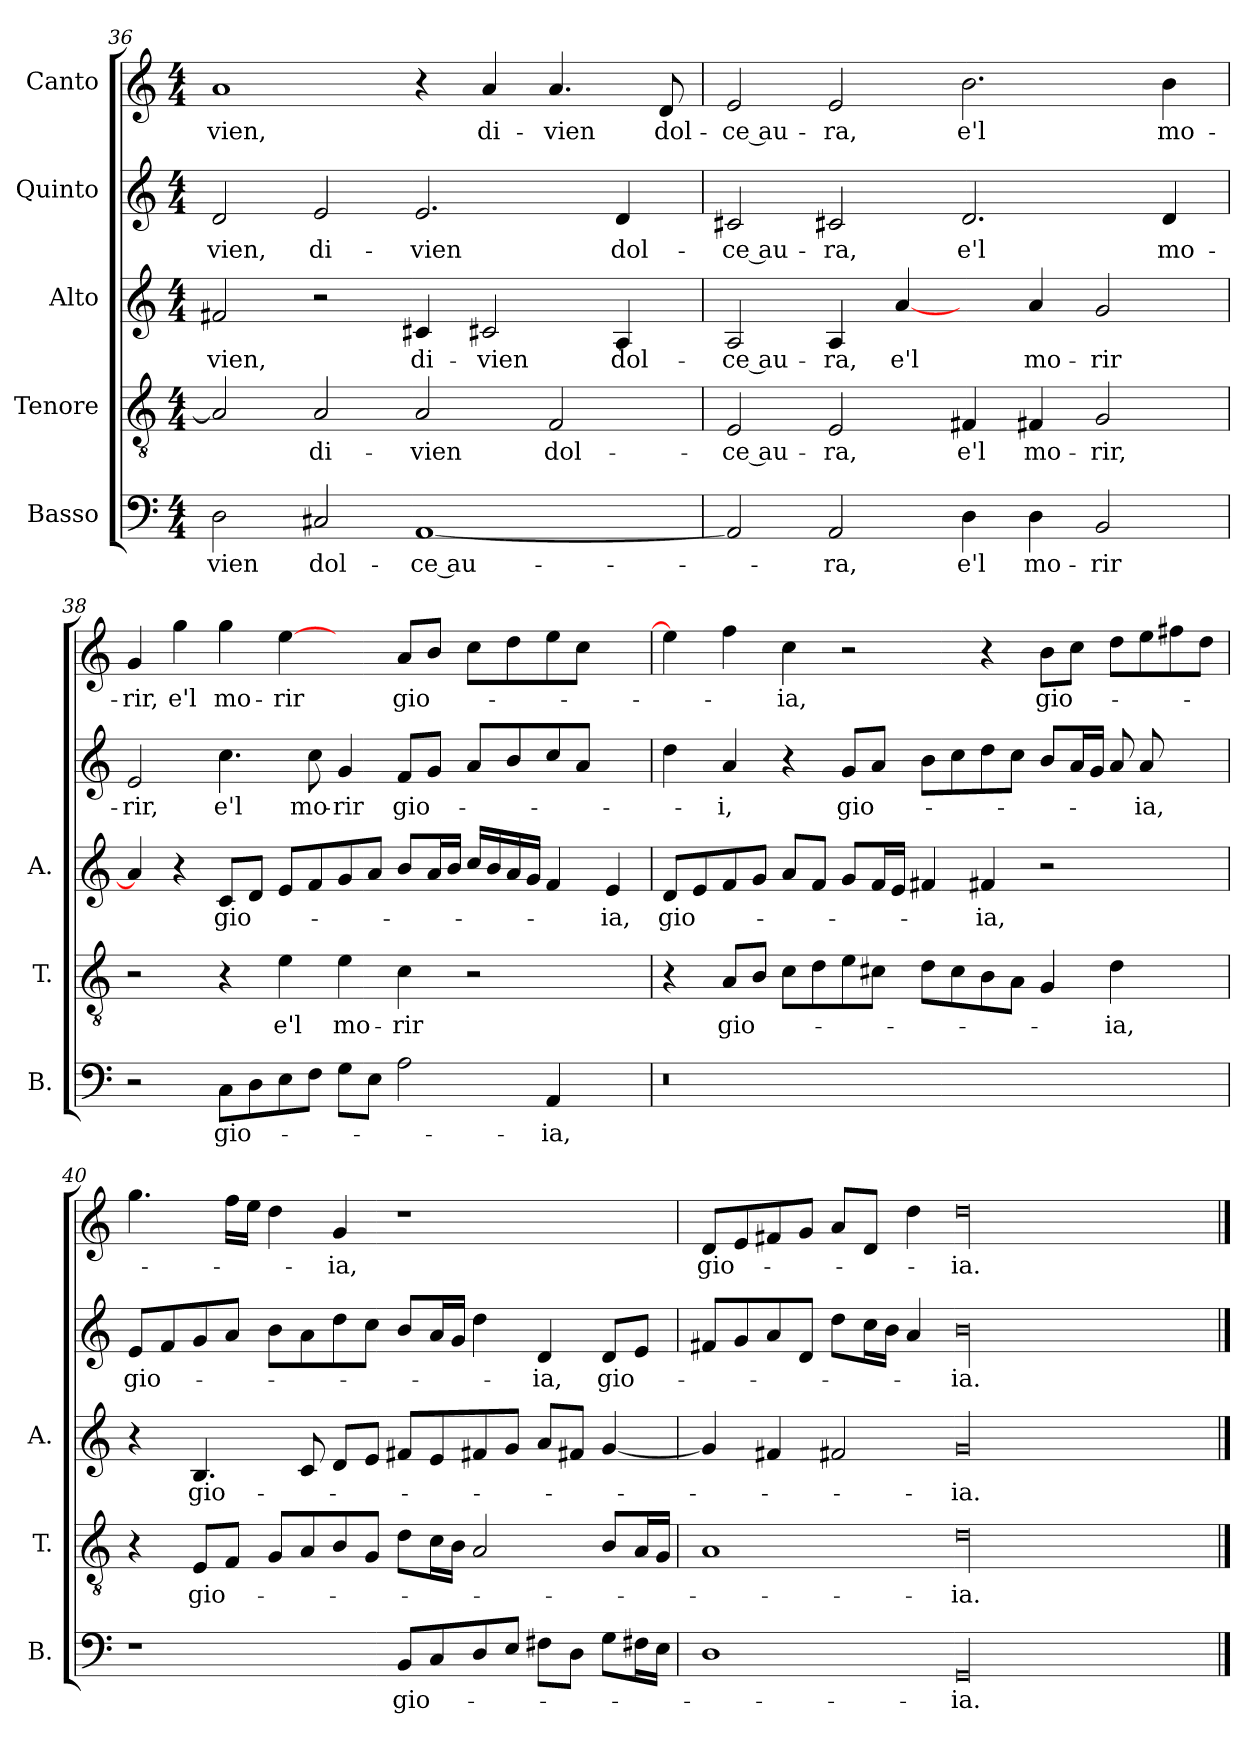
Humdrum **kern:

**kern	**text	**kern	**text	**kern	**text	**kern	**text	**kern	**text
*part5	*part5	*part4	*part4	*part3	*part3	*part2	*part2	*part1	*part1
*staff5	*staff5	*staff4	*staff4	*staff3	*staff3	*staff2	*staff2	*staff1	*staff1
*I"Basso	*	*I"Tenore	*	*I"Alto	*	*I"Quinto	*	*I"Canto	*
*I'B.	*	*I'T.	*	*I'A.	*	*	*	*	*
*clefF4	*	*clefGv2	*	*clefG2	*	*clefG2	*	*clefG2	*
*k[]	*	*k[]	*	*k[]	*	*k[]	*	*k[]	*
*C:	*	*C:	*	*C:	*	*C:	*	*C:	*
*M4/4	*	*M4/4	*	*M4/4	*	*M4/4	*	*M4/4	*
=36	=36	=36	=36	=36	=36	=36	=36	=36	=36
2D\	-vien	2A/]	.	2f#X/	-vien,	2d/	-vien,	1a/	-vien,
2C#X/	dol-	2A/	di-	2r	.	2e/	di-	.	.
[1AA/	-ce au-	2A/	-vien	4c#X/	di-	2.e/	-vien	4r	.
.	.	.	.	2c#X/	-vien	.	.	4a/	di-
.	.	2F/	dol-	.	.	.	.	4.a/	-vien
.	.	.	.	4A/	dol-	4d/	dol-	.	.
.	.	.	.	.	.	.	.	8d/	dol-
=37	=37	=37	=37	=37	=37	=37	=37	=37	=37
2AA/]	.	2E/	-ce au-	2A/	-ce au-	2c#X/	-ce au-	2e/	-ce au-
2AA/	-ra,	2E/	-ra,	4A/	-ra,	2c#X/	-ra,	2e/	-ra,
.	.	.	.	[4a/	e'l	.	.	.	.
4D\	e'l	4F#X/	e'l	4ryy	.	2.d/	e'l	2.b\	e'l
4D\	mo-	4F#X/	mo-	4a/	mo-	.	.	.	.
2BB/	-rir	2G/	-rir,	2g/	-rir	.	.	.	.
.	.	.	.	.	.	4d/	mo-	4b\	mo-
=38	=38	=38	=38	=38	=38	=38	=38	=38	=38
2r	.	2r	.	4a/]	.	2e/	-rir,	4g/	-rir,
.	.	.	.	4r	.	.	.	4gg\	e'l
8C\L	gio-	4r	.	8c/L	gio-	4.cc\	e'l	4gg\	mo-
8D\	.	.	.	8d/J	.	.	.	.	.
8E\	.	4e\	e'l	8e/L	.	.	.	[4ee\	-rir
8F\J	.	.	.	8f/	.	8cc\	mo-	.	.
8G\L	.	4e\	mo-	8g/	.	4g/	-rir	4ryy	.
8E\J	.	.	.	8a/J	.	.	.	.	.
2A\	.	4c\	-rir	8b/L	.	8f/L	gio-	8a/L	gio-
.	.	.	.	16a/L	.	8g/J	.	8b/J	.
.	.	.	.	16b/JJ	.	.	.	.	.
.	.	2r	.	16cc/LL	.	8a/L	.	8cc\L	.
.	.	.	.	16b/	.	.	.	.	.
.	.	.	.	16a/	.	8b/	.	8dd\	.
.	.	.	.	16g/JJ	.	.	.	.	.
4AA/	-ia,	.	.	4f/	.	8cc/	.	8ee\	.
.	.	.	.	.	.	8a/J	.	8cc\J	.
4ryy	.	4ryy	.	4e/	-ia,	4ryy	.	4ryy	.
=39	=39	=39	=39	=39	=39	=39	=39	=39	=39
!LO:N:vis=0	!	!	!	!	!	!	!	!	!
1r	.	4r	.	8d/L	gio-	4dd\	.	4ee\]	.
.	.	.	.	8e/	.	.	.	.	.
.	.	8A/L	gio-	8f/	.	4a/	-i,	4ff\	.
.	.	8B/J	.	8g/J	.	.	.	.	.
.	.	8c\L	.	8a/L	.	4r	.	4cc\	-ia,
.	.	8d\	.	8f/J	.	.	.	.	.
.	.	8e\	.	8g/L	.	8g/L	gio-	2r	.
.	.	8c#X\J	.	16f/L	.	8a/J	.	.	.
.	.	.	.	16e/JJ	.	.	.	.	.
1ryy	.	8d\L	.	4f#X/	.	8b\L	.	.	.
.	.	8c#\	.	.	.	8cc\	.	.	.
.	.	8B\	.	4f#X/	-ia,	8dd\	.	4r	.
.	.	8A\J	.	.	.	8cc\J	.	.	.
.	.	4G/	.	2r	.	8b/L	.	8b\L	gio-
.	.	.	.	.	.	16a/L	.	8cc\J	.
.	.	.	.	.	.	16g/JJ	.	.	.
.	.	4d\	-ia,	.	.	8a/	.	8dd\L	.
.	.	.	.	.	.	8a/	-ia,	8ee\	.
4ryy	.	4ryy	.	4ryy	.	4ryy	.	8ff#X\	.
.	.	.	.	.	.	.	.	8dd\J	.
=40	=40	=40	=40	=40	=40	=40	=40	=40	=40
1r	.	4r	.	4r	.	8e/L	gio-	4.gg\	.
.	.	.	.	.	.	8f/	.	.	.
.	.	8E/L	gio-	4.B/	gio-	8g/	.	.	.
.	.	8F/J	.	.	.	8a/J	.	16ff\LL	.
.	.	.	.	.	.	.	.	16ee\JJ	.
.	.	8G/L	.	.	.	8b\L	.	4dd\	.
.	.	8A/	.	8c/	.	8a\	.	.	.
.	.	8B/	.	8d/L	.	8dd\	.	4g/	-ia,
.	.	8G/J	.	8e/J	.	8cc\J	.	.	.
8BB/L	gio-	8d\L	.	8f#X/L	.	8b/L	.	1r	.
8C/	.	16c\L	.	8e/	.	16a/L	.	.	.
.	.	16B\JJ	.	.	.	16g/JJ	.	.	.
8D/	.	2A/	.	8f#X/	.	4dd\	.	.	.
8E/J	.	.	.	8g/J	.	.	.	.	.
8F#X\L	.	.	.	8a/L	.	4d/	-ia,	.	.
8D\J	.	.	.	8f#X/J	.	.	.	.	.
8G\L	.	8B/L	.	[4g/	.	8d/L	gio-	.	.
16F#X\L	.	16A/L	.	.	.	8e/J	.	.	.
16E\JJ	.	16G/JJ	.	.	.	.	.	.	.
=41	=41	=41	=41	=41	=41	=41	=41	=41	=41
1D\	.	1A/	.	4g/]	.	8f#X/L	.	8d/L	gio-
.	.	.	.	.	.	8g/	.	8e/	.
.	.	.	.	4f#X/	.	8a/	.	8f#X/	.
.	.	.	.	.	.	8d/J	.	8g/J	.
.	.	.	.	2f#X/	.	8dd\L	.	8a/L	.
.	.	.	.	.	.	16cc\L	.	8d/J	.
.	.	.	.	.	.	16b\JJ	.	.	.
.	.	.	.	.	.	4a/	.	4dd\	.
00GG/	-ia.	00d\	-ia.	00g/	-ia.	00b\	-ia.	00dd\	-ia.
==	==	==	==	==	==	==	==	==	==
*-	*-	*-	*-	*-	*-	*-	*-	*-	*-
